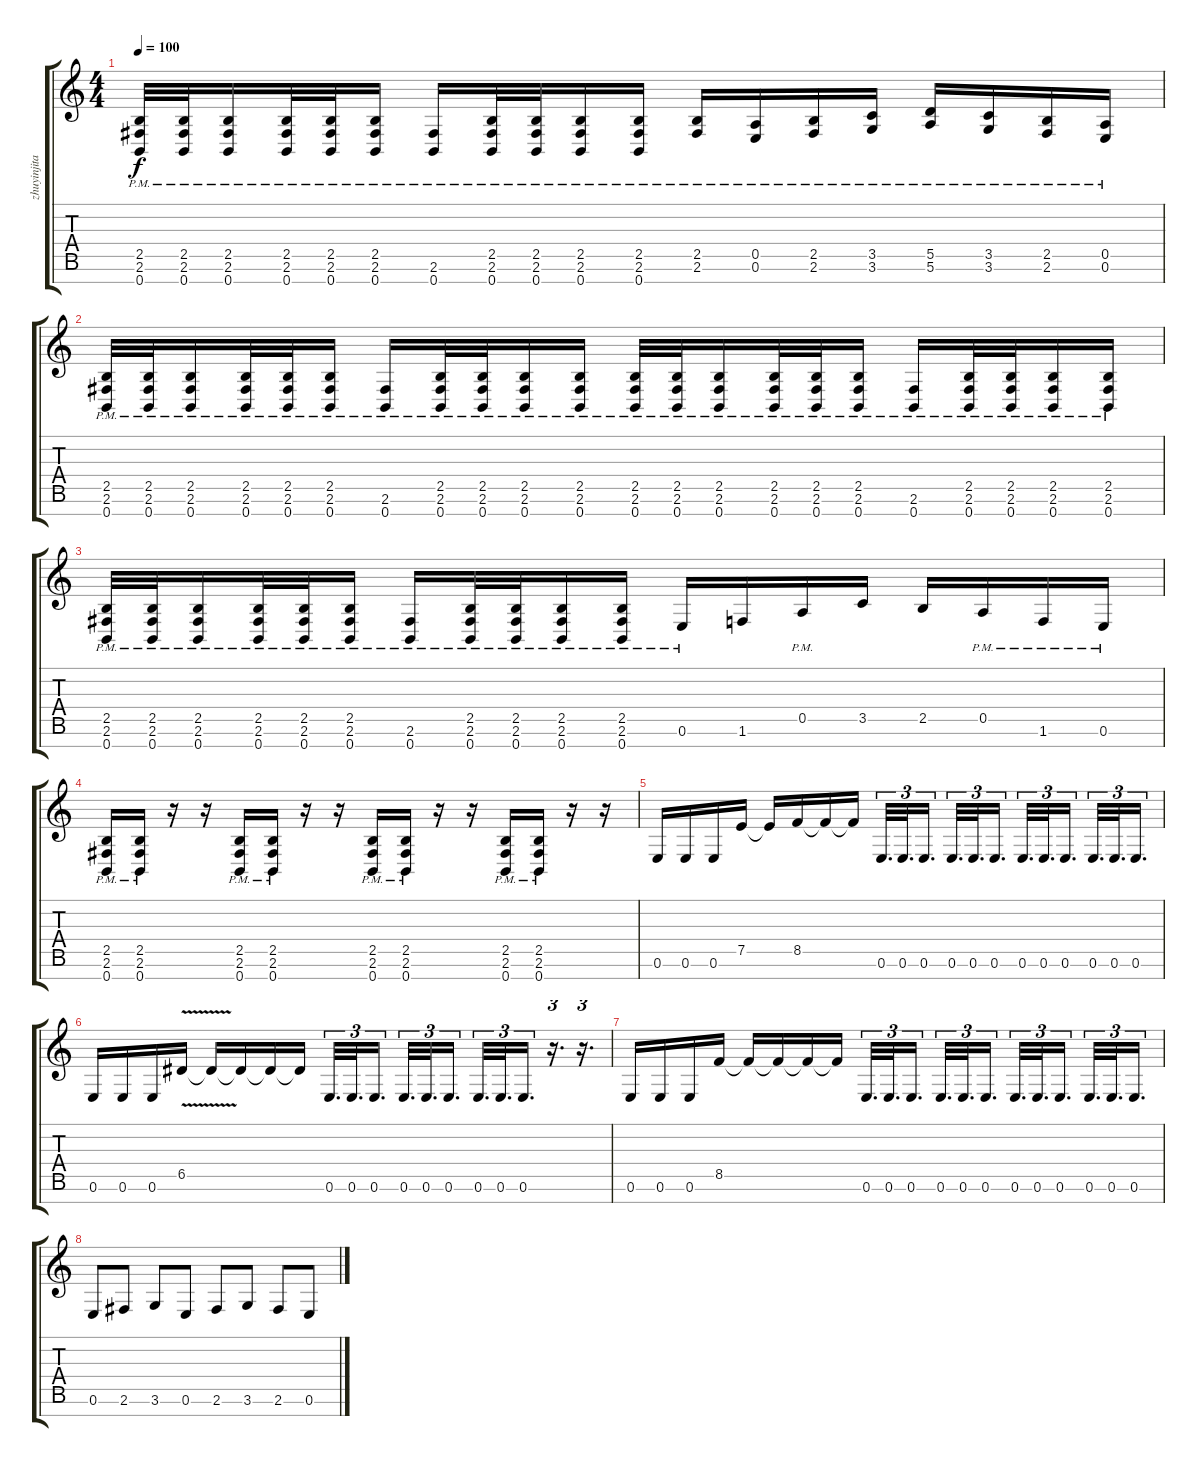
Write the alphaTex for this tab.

\track ("zhuyinjita " "zhuyinjita") {instrument distortionguitar}
\staff {score tabs}
\tuning (E4 B3 G3 D3 A2 E2 B1) {hide}
\ts (4 4)
\tempo 100
\clef g2
\ks c
(2.5{pm} 2.6{pm} 0.7{pm}).32{dy f} (2.5{pm} 2.6{pm} 0.7{pm}).32 (2.5{pm} 2.6{pm} 0.7{pm}).16 (2.5{pm} 2.6{pm} 0.7{pm}).32 (2.5{pm} 2.6{pm} 0.7{pm}).32 (2.5{pm} 2.6{pm} 0.7{pm}).16 (2.6{pm} 0.7{pm}).16 (2.5{pm} 2.6{pm} 0.7{pm}).32 (2.5{pm} 2.6{pm} 0.7{pm}).32 (2.5{pm} 2.6{pm} 0.7{pm}).16 (2.5{pm} 2.6{pm} 0.7{pm}).16 (2.5{pm} 2.6{pm}).16 (0.5{pm} 0.6{pm}).16 (2.5{pm} 2.6{pm}).16 (3.5{pm} 3.6{pm}).16 (5.5{pm} 5.6{pm}).16 (3.5{pm} 3.6{pm}).16 (2.5{pm} 2.6{pm}).16 (0.5{pm} 0.6{pm}).16 |
(2.5{pm} 2.6{pm} 0.7{pm}).32 (2.5{pm} 2.6{pm} 0.7{pm}).32 (2.5{pm} 2.6{pm} 0.7{pm}).16 (2.5{pm} 2.6{pm} 0.7{pm}).32 (2.5{pm} 2.6{pm} 0.7{pm}).32 (2.5{pm} 2.6{pm} 0.7{pm}).16 (2.6{pm} 0.7{pm}).16 (2.5{pm} 2.6{pm} 0.7{pm}).32 (2.5{pm} 2.6{pm} 0.7{pm}).32 (2.5{pm} 2.6{pm} 0.7{pm}).16 (2.5{pm} 2.6{pm} 0.7{pm}).16 (2.5{pm} 2.6{pm} 0.7{pm}).32 (2.5{pm} 2.6{pm} 0.7{pm}).32 (2.5{pm} 2.6{pm} 0.7{pm}).16 (2.5{pm} 2.6{pm} 0.7{pm}).32 (2.5{pm} 2.6{pm} 0.7{pm}).32 (2.5{pm} 2.6{pm} 0.7{pm}).16 (2.6{pm} 0.7{pm}).16 (2.5{pm} 2.6{pm} 0.7{pm}).32 (2.5{pm} 2.6{pm} 0.7{pm}).32 (2.5{pm} 2.6{pm} 0.7{pm}).16 (2.5{pm} 2.6{pm} 0.7{pm}).16 |
(2.5{pm} 2.6{pm} 0.7{pm}).32 (2.5{pm} 2.6{pm} 0.7{pm}).32 (2.5{pm} 2.6{pm} 0.7{pm}).16 (2.5{pm} 2.6{pm} 0.7{pm}).32 (2.5{pm} 2.6{pm} 0.7{pm}).32 (2.5{pm} 2.6{pm} 0.7{pm}).16 (2.6{pm} 0.7{pm}).16 (2.5{pm} 2.6{pm} 0.7{pm}).32 (2.5{pm} 2.6{pm} 0.7{pm}).32 (2.5{pm} 2.6{pm} 0.7{pm}).16 (2.5{pm} 2.6{pm} 0.7{pm}).16 0.6{pm}.16 1.6.16 0.5{pm}.16 3.5.16 2.5.16 0.5{pm}.16 1.6{pm}.16 0.6{pm}.16 |
(2.5{pm} 2.6{pm} 0.7{pm}).16 (2.5{pm} 2.6{pm} 0.7{pm}).16 r.16 r.16 (2.5{pm} 2.6{pm} 0.7{pm}).16 (2.5{pm} 2.6{pm} 0.7{pm}).16 r.16 r.16 (2.5{pm} 2.6{pm} 0.7{pm}).16 (2.5{pm} 2.6{pm} 0.7{pm}).16 r.16 r.16 (2.5{pm} 2.6{pm} 0.7{pm}).16 (2.5{pm} 2.6{pm} 0.7{pm}).16 r.16 r.16 |
0.6.16 0.6.16 0.6.16 7.5.16 7.5{t}.16 8.5.16 8.5{t}.16 8.5{t}.16 0.6.32{d tu (3 2)} 0.6.32{d tu (3 2)} 0.6.16{d tu (3 2)} 0.6.32{d tu (3 2)} 0.6.32{d tu (3 2)} 0.6.16{d tu (3 2)} 0.6.32{d tu (3 2)} 0.6.32{d tu (3 2)} 0.6.16{d tu (3 2)} 0.6.32{d tu (3 2)} 0.6.32{d tu (3 2)} 0.6.16{d tu (3 2)} |
0.6.16 0.6.16 0.6.16 6.5{v}.16 6.5{t}.16 6.5{t}.16 6.5{t}.16 6.5{t}.16 0.6.32{d tu (3 2)} 0.6.32{d tu (3 2)} 0.6.16{d tu (3 2)} 0.6.32{d tu (3 2)} 0.6.32{d tu (3 2)} 0.6.16{d tu (3 2)} 0.6.32{d tu (3 2)} 0.6.32{d tu (3 2)} 0.6.16{d tu (3 2)} r.16{d tu (3 2)} r.16{d tu (3 2)} |
0.6.16 0.6.16 0.6.16 8.5.16 8.5{t}.16 8.5{t}.16 8.5{t}.16 8.5{t}.16 0.6.32{d tu (3 2)} 0.6.32{d tu (3 2)} 0.6.16{d tu (3 2)} 0.6.32{d tu (3 2)} 0.6.32{d tu (3 2)} 0.6.16{d tu (3 2)} 0.6.32{d tu (3 2)} 0.6.32{d tu (3 2)} 0.6.16{d tu (3 2)} 0.6.32{d tu (3 2)} 0.6.32{d tu (3 2)} 0.6.16{d tu (3 2)} |
0.6.8 2.6.8 3.6.8 0.6.8 2.6.8 3.6.8 2.6.8 0.6.8
